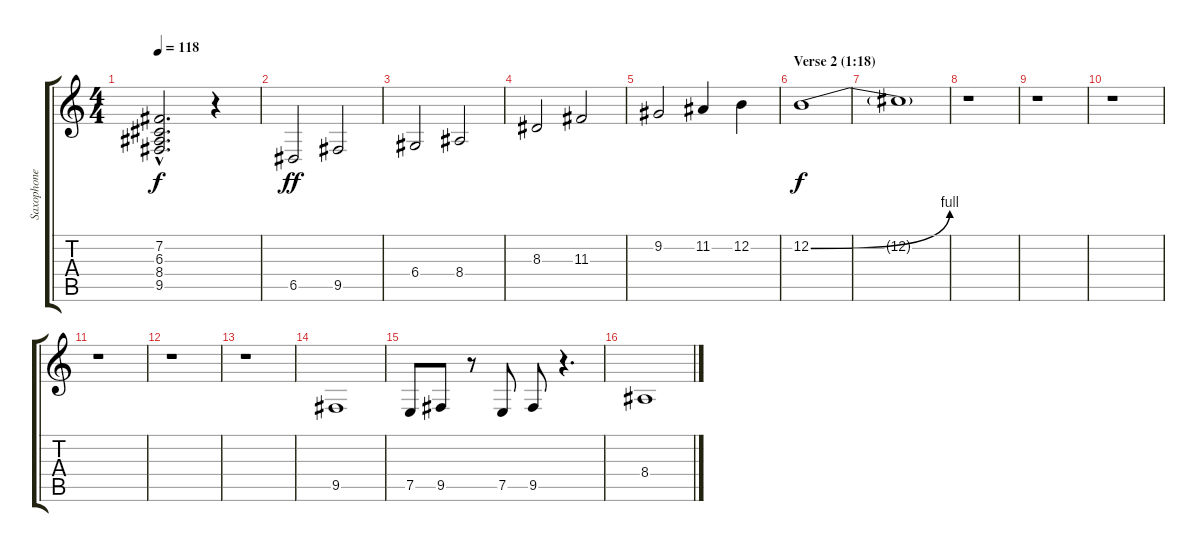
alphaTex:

\track ("Saxophone" "Saxophone") {instrument tenorsax}
\staff {score tabs}
\tuning (E4 B3 G3 D3 A2 E2) {hide}
\ts (4 4)
\tempo 118
\clef g2
\ks c
(7.2{hac} 6.3{hac} 8.4{hac} 9.5{hac}).2{d dy f} r.4 |
6.5.2{dy ff} 9.5.2 |
6.4.2 8.4.2 |
8.3.2 11.3.2 |
9.2.2 11.2.4 12.2.4 |
\section ("" "Verse 2 (1:18)")
12.2{be (bend 0 0 60 4)}.1{dy f volume 7} |
12.2{t}.1 |
r.1{volume 16} |
r.1 |
r.1 |
r.1 |
r.1 |
r.1 |
9.5.1 |
7.5.8 9.5.8 r.8 7.5.8 9.5.8 r.4{d} |
8.4.1
